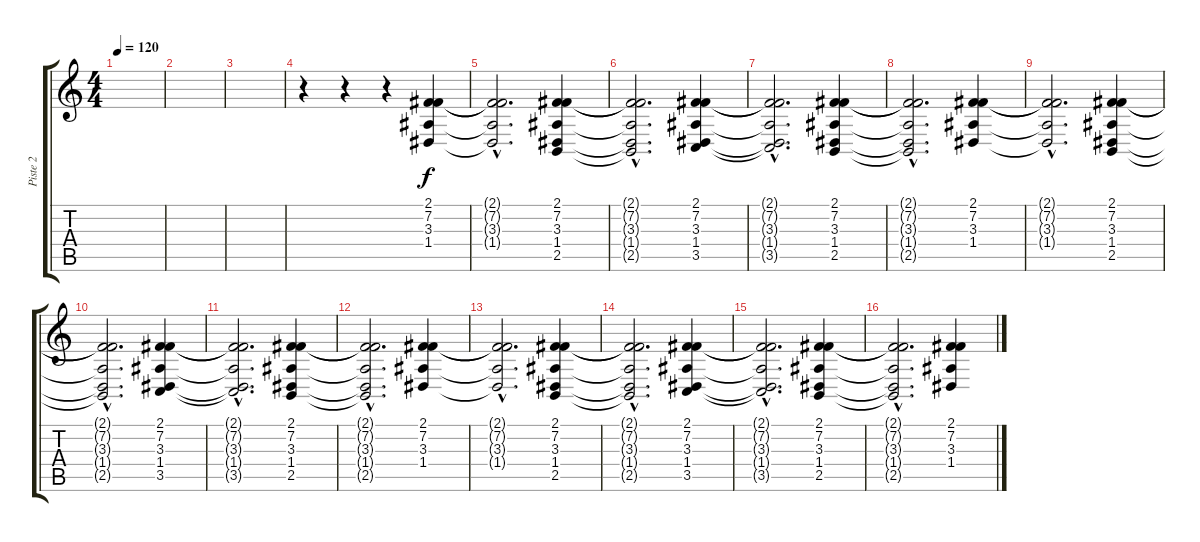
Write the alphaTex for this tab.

\track ("Piste 2" "Piste 2") {instrument vibraphone}
\staff {score tabs}
\tuning (E4 B3 G3 D3 A2 E2) {hide}
\ts (4 4)
\tempo 120
\clef g2
\ks c
|
|
|
r.4 r.4 r.4 (2.1 7.2 3.3 1.4).4 |
(2.1{hac t} 7.2{hac t} 3.3{hac t} 1.4{hac t}).2{d} (2.1 7.2 3.3 1.4 2.5).4 |
(2.1{hac t} 7.2{hac t} 3.3{hac t} 1.4{hac t} 2.5{hac t}).2{d} (2.1 7.2 3.3 1.4 3.5).4 |
(2.1{hac t} 7.2{hac t} 3.3{hac t} 1.4{hac t} 3.5{hac t}).2{d} (2.1 7.2 3.3 1.4 2.5).4 |
(2.1{hac t} 7.2{hac t} 3.3{hac t} 1.4{hac t} 2.5{hac t}).2{d} (2.1 7.2 3.3 1.4).4 |
(2.1{hac t} 7.2{hac t} 3.3{hac t} 1.4{hac t}).2{d} (2.1 7.2 3.3 1.4 2.5).4 |
(2.1{hac t} 7.2{hac t} 3.3{hac t} 1.4{hac t} 2.5{hac t}).2{d} (2.1 7.2 3.3 1.4 3.5).4 |
(2.1{hac t} 7.2{hac t} 3.3{hac t} 1.4{hac t} 3.5{hac t}).2{d} (2.1 7.2 3.3 1.4 2.5).4 |
(2.1{hac t} 7.2{hac t} 3.3{hac t} 1.4{hac t} 2.5{hac t}).2{d} (2.1 7.2 3.3 1.4).4 |
(2.1{hac t} 7.2{hac t} 3.3{hac t} 1.4{hac t}).2{d} (2.1 7.2 3.3 1.4 2.5).4 |
(2.1{hac t} 7.2{hac t} 3.3{hac t} 1.4{hac t} 2.5{hac t}).2{d} (2.1 7.2 3.3 1.4 3.5).4 |
(2.1{hac t} 7.2{hac t} 3.3{hac t} 1.4{hac t} 3.5{hac t}).2{d} (2.1 7.2 3.3 1.4 2.5).4 |
(2.1{hac t} 7.2{hac t} 3.3{hac t} 1.4{hac t} 2.5{hac t}).2{d} (2.1 7.2 3.3 1.4).4
